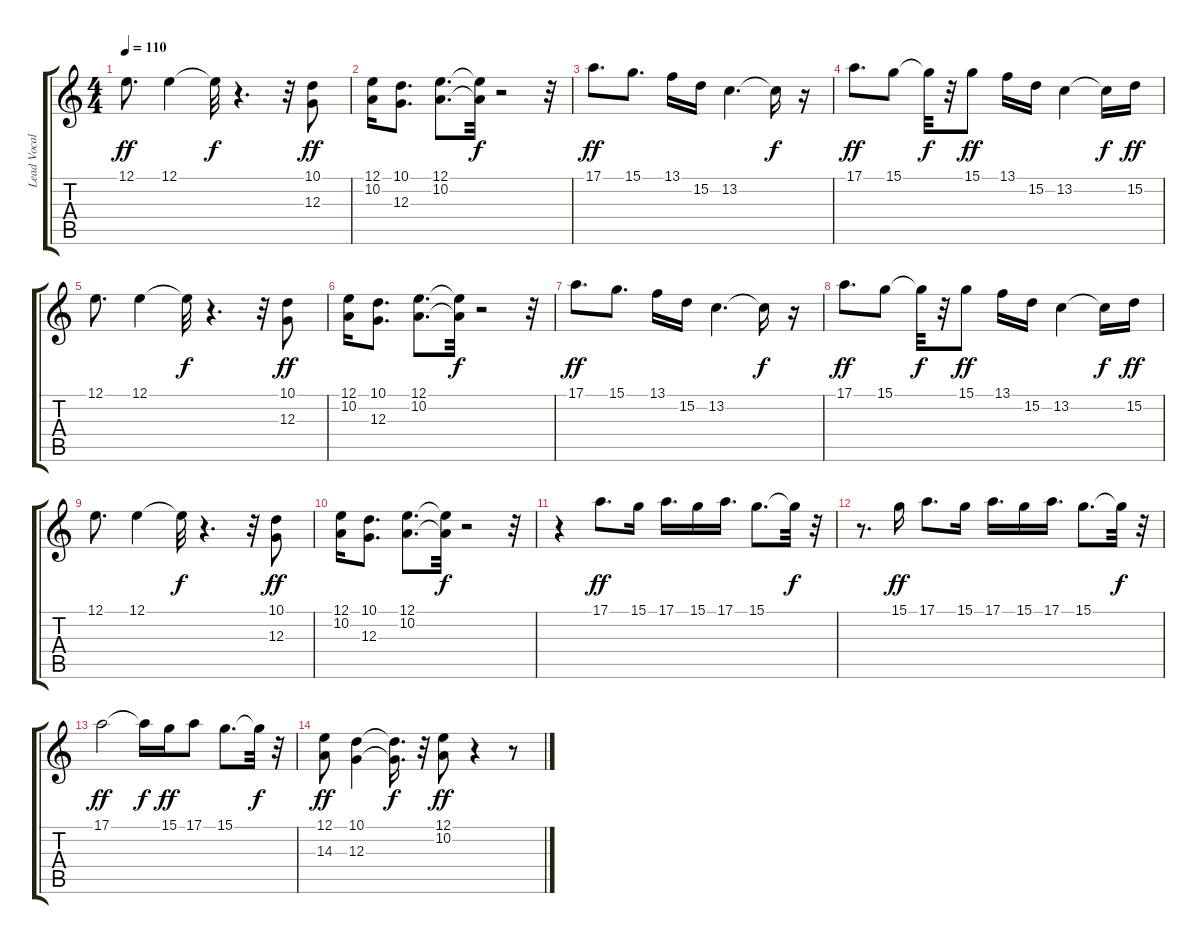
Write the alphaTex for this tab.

\track ("Lead Vocal" "Lead Vocal") {instrument lead3calliope}
\staff {score tabs}
\tuning (E4 B3 G3 D3 A2 E2) {hide}
\ts (4 4)
\tempo 110
\clef g2
\ks c
12.1.8{d dy ff} 12.1.4 12.1{t}.32{dy f} r.4{d} r.32 (10.1 12.3).8{dy ff} |
(12.1 10.2).16 (10.1 12.3).8{d} (12.1 10.2).8{d} (12.1{t} 10.2{t}).32{dy f} r.2 r.32 |
17.1.8{d dy ff} 15.1.8{d} 13.1.16 15.2.16 13.2.4{d} 13.2{t}.16{dy f} r.16 |
17.1.8{d dy ff} 15.1.8 15.1{t}.32{dy f} r.32 15.1.8{dy ff} 13.1.16 15.2.16 13.2.4 13.2{t}.16{dy f} 15.2.16{dy ff} |
12.1.8{d} 12.1.4 12.1{t}.32{dy f} r.4{d} r.32 (10.1 12.3).8{dy ff} |
(12.1 10.2).16 (10.1 12.3).8{d} (12.1 10.2).8{d} (12.1{t} 10.2{t}).32{dy f} r.2 r.32 |
17.1.8{d dy ff} 15.1.8{d} 13.1.16 15.2.16 13.2.4{d} 13.2{t}.16{dy f} r.16 |
17.1.8{d dy ff} 15.1.8 15.1{t}.32{dy f} r.32 15.1.8{dy ff} 13.1.16 15.2.16 13.2.4 13.2{t}.16{dy f} 15.2.16{dy ff} |
12.1.8{d} 12.1.4 12.1{t}.32{dy f} r.4{d} r.32 (10.1 12.3).8{dy ff} |
(12.1 10.2).16 (10.1 12.3).8{d} (12.1 10.2).8{d} (12.1{t} 10.2{t}).32{dy f} r.2 r.32 |
r.4 17.1.8{d dy ff} 15.1.16 17.1.16{d} 15.1.16 17.1.16{d} 15.1.8{d} 15.1{t}.32{dy f} r.32 |
r.8{d} 15.1.16{dy ff} 17.1.8{d} 15.1.16 17.1.16{d} 15.1.16 17.1.16{d} 15.1.8{d} 15.1{t}.32{dy f} r.32 |
17.1.2{dy ff} 17.1{t}.16{dy f} 15.1.16{dy ff} 17.1.8 15.1.8{d} 15.1{t}.32{dy f} r.32 |
(12.1 14.3).8{dy ff} (10.1 12.3).4 (10.1{t} 12.3{t}).16{d dy f} r.32 (12.1 10.2).8{dy ff} r.4 r.8
